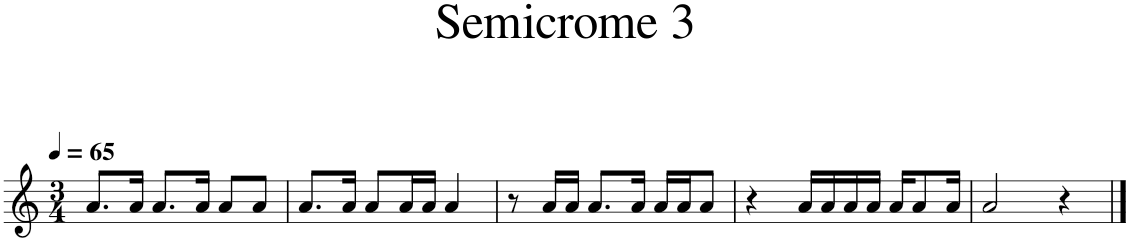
**kern
*part1
*staff1
*I"Piano
*I'Pno.
*clefG2
*k[]
*M3/4
*MM65
=1
8.a/L
16a/Jk
8.a/L
16a/Jk
8a/L
8a/J
=2
8.a/L
16a/Jk
8a/L
16a/L
16a/JJ
4a/
=3
8r
16a/LL
16a/JJ
8.a/L
16a/Jk
16a/LL
16a/J
8a/J
=4
4r
16a/LL
16a/
16a/
16a/JJ
16a/KL
8a/
16a/Jk
=5
2a/
4r
==
*-
